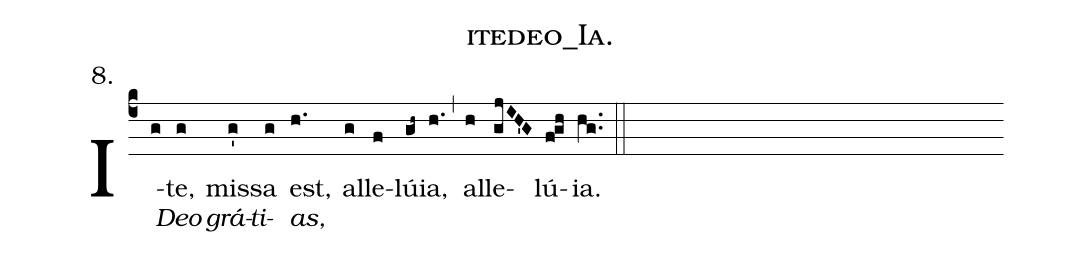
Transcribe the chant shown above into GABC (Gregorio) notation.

name: itedeo_Ia.;
annotation:8.;
%%
(c4) I[Deo](g)te,(g) mis[grá-](g')sa[ti-](g) est,[as,](h.) al(g)le(f)lú(gh~)ia,(h.) (,) al(h)le(gjIH'G)lú(f!gh)ia.(hg..) (::)
